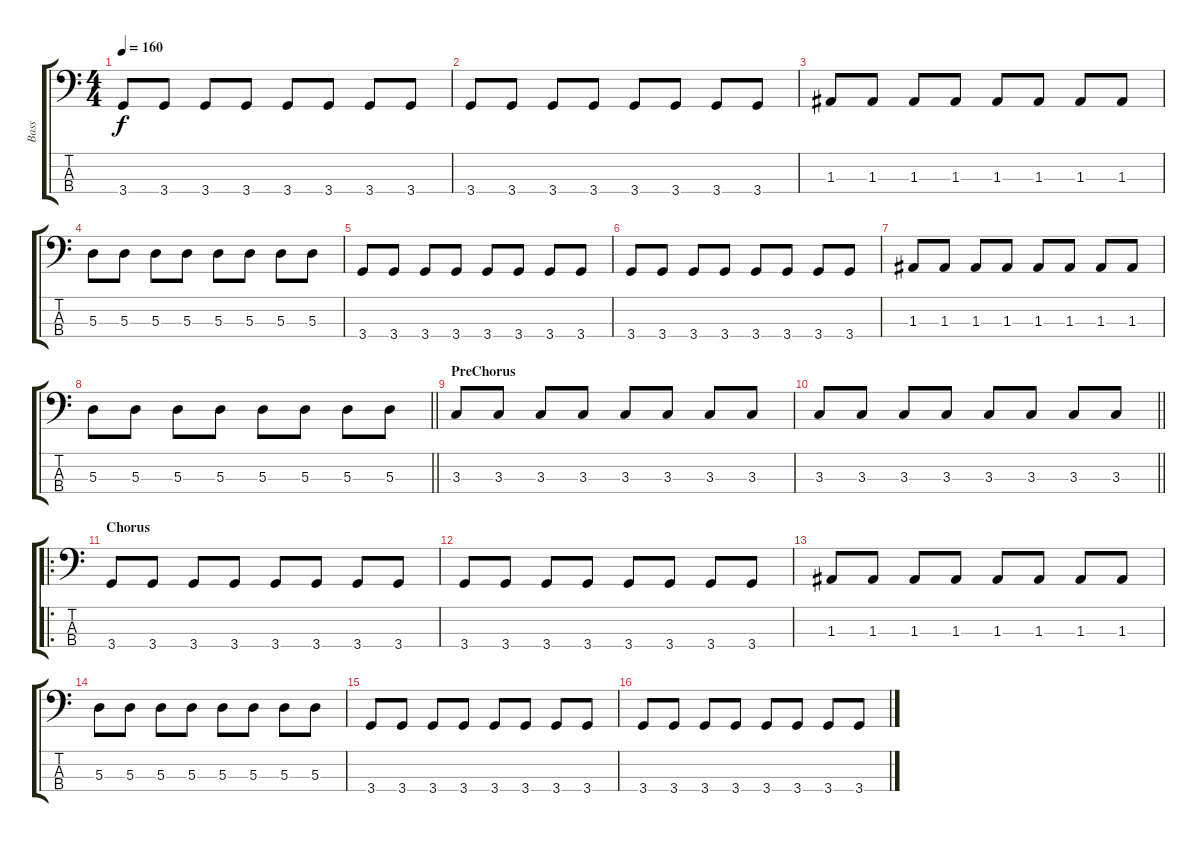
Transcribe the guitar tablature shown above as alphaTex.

\track ("Bass" "Bass") {instrument electricbassfinger}
\staff {score tabs}
\tuning (G2 D2 A1 E1) {hide}
\ts (4 4)
\tempo 160
\clef f4
\ks c
3.4.8{dy f} 3.4.8 3.4.8 3.4.8 3.4.8 3.4.8 3.4.8 3.4.8 |
3.4.8 3.4.8 3.4.8 3.4.8 3.4.8 3.4.8 3.4.8 3.4.8 |
1.3.8 1.3.8 1.3.8 1.3.8 1.3.8 1.3.8 1.3.8 1.3.8 |
5.3.8 5.3.8 5.3.8 5.3.8 5.3.8 5.3.8 5.3.8 5.3.8 |
3.4.8 3.4.8 3.4.8 3.4.8 3.4.8 3.4.8 3.4.8 3.4.8 |
3.4.8 3.4.8 3.4.8 3.4.8 3.4.8 3.4.8 3.4.8 3.4.8 |
1.3.8 1.3.8 1.3.8 1.3.8 1.3.8 1.3.8 1.3.8 1.3.8 |
\barLineRight lightlight
5.3.8 5.3.8 5.3.8 5.3.8 5.3.8 5.3.8 5.3.8 5.3.8 |
\section ("" "PreChorus")
3.3.8 3.3.8 3.3.8 3.3.8 3.3.8 3.3.8 3.3.8 3.3.8 |
\barLineRight lightlight
3.3.8 3.3.8 3.3.8 3.3.8 3.3.8 3.3.8 3.3.8 3.3.8 |
\ro
\section ("" "Chorus")
3.4.8 3.4.8 3.4.8 3.4.8 3.4.8 3.4.8 3.4.8 3.4.8 |
3.4.8 3.4.8 3.4.8 3.4.8 3.4.8 3.4.8 3.4.8 3.4.8 |
1.3.8 1.3.8 1.3.8 1.3.8 1.3.8 1.3.8 1.3.8 1.3.8 |
5.3.8 5.3.8 5.3.8 5.3.8 5.3.8 5.3.8 5.3.8 5.3.8 |
3.4.8 3.4.8 3.4.8 3.4.8 3.4.8 3.4.8 3.4.8 3.4.8 |
3.4.8 3.4.8 3.4.8 3.4.8 3.4.8 3.4.8 3.4.8 3.4.8
